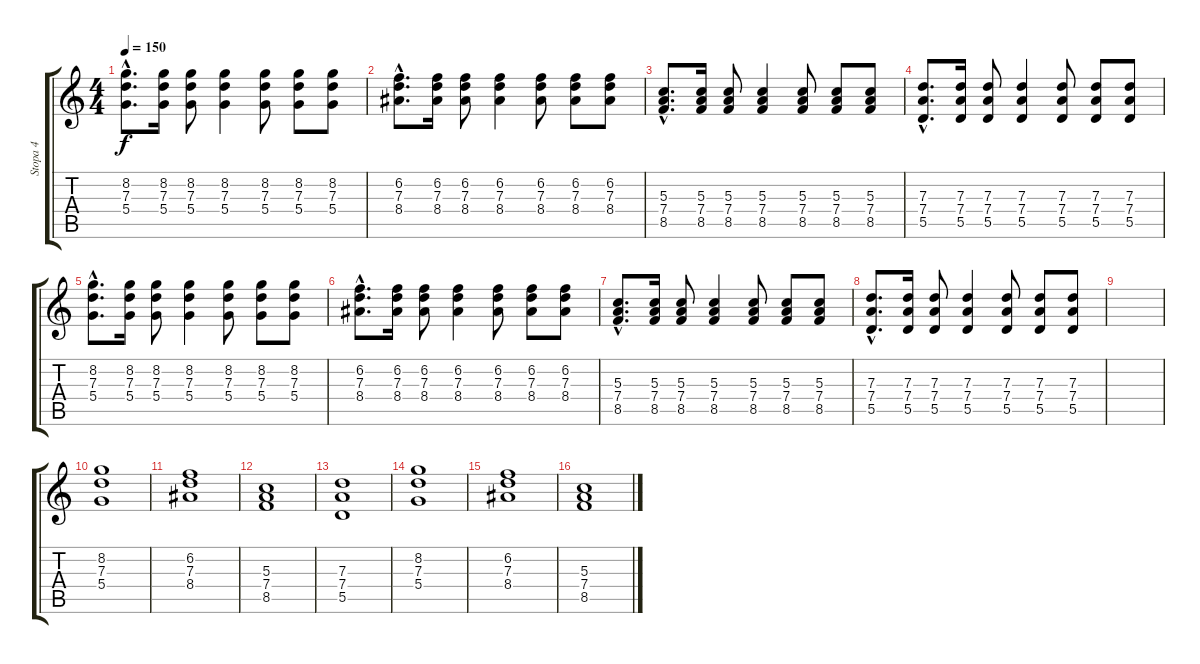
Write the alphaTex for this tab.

\track ("Stopa 4" "Stopa 4") {instrument distortionguitar}
\staff {score tabs}
\tuning (E4 B3 G3 D3 A2 E2) {hide}
\ts (4 4)
\tempo 150
\clef g2
\ks c
(8.2{hac} 7.3{hac} 5.4{hac}).8{d dy f} (8.2 7.3 5.4).16 (8.2 7.3 5.4).8 (8.2 7.3 5.4).4 (8.2 7.3 5.4).8 (8.2 7.3 5.4).8 (8.2 7.3 5.4).8 |
(6.2{hac} 7.3{hac} 8.4{hac}).8{d} (6.2 7.3 8.4).16 (6.2 7.3 8.4).8 (6.2 7.3 8.4).4 (6.2 7.3 8.4).8 (6.2 7.3 8.4).8 (6.2 7.3 8.4).8 |
(5.3{hac} 7.4{hac} 8.5{hac}).8{d} (5.3 7.4 8.5).16 (5.3 7.4 8.5).8 (5.3 7.4 8.5).4 (5.3 7.4 8.5).8 (5.3 7.4 8.5).8 (5.3 7.4 8.5).8 |
(7.3{hac} 7.4{hac} 5.5{hac}).8{d} (7.3 7.4 5.5).16 (7.3 7.4 5.5).8 (7.3 7.4 5.5).4 (7.3 7.4 5.5).8 (7.3 7.4 5.5).8 (7.3 7.4 5.5).8 |
(8.2{hac} 7.3{hac} 5.4{hac}).8{d} (8.2 7.3 5.4).16 (8.2 7.3 5.4).8 (8.2 7.3 5.4).4 (8.2 7.3 5.4).8 (8.2 7.3 5.4).8 (8.2 7.3 5.4).8 |
(6.2{hac} 7.3{hac} 8.4{hac}).8{d} (6.2 7.3 8.4).16 (6.2 7.3 8.4).8 (6.2 7.3 8.4).4 (6.2 7.3 8.4).8 (6.2 7.3 8.4).8 (6.2 7.3 8.4).8 |
(5.3{hac} 7.4{hac} 8.5{hac}).8{d} (5.3 7.4 8.5).16 (5.3 7.4 8.5).8 (5.3 7.4 8.5).4 (5.3 7.4 8.5).8 (5.3 7.4 8.5).8 (5.3 7.4 8.5).8 |
(7.3{hac} 7.4{hac} 5.5{hac}).8{d} (7.3 7.4 5.5).16 (7.3 7.4 5.5).8 (7.3 7.4 5.5).4 (7.3 7.4 5.5).8 (7.3 7.4 5.5).8 (7.3 7.4 5.5).8 |
|
(8.2 7.3 5.4).1 |
(6.2 7.3 8.4).1 |
(5.3 7.4 8.5).1 |
(7.3 7.4 5.5).1 |
(8.2 7.3 5.4).1 |
(6.2 7.3 8.4).1 |
(5.3 7.4 8.5).1
